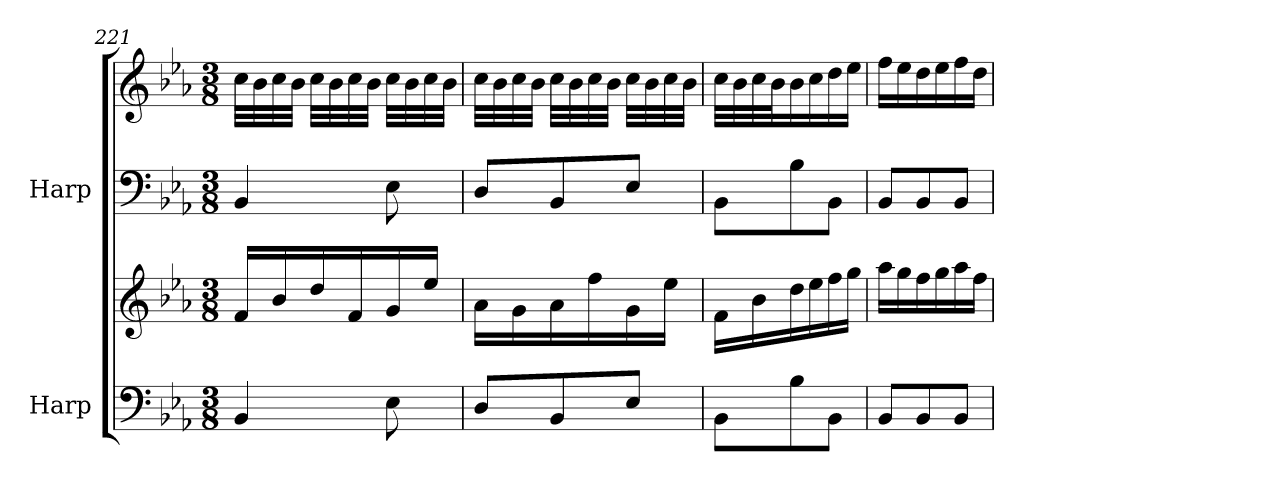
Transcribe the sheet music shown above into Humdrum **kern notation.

**kern	**kern	**kern	**kern
*part2	*part2	*part1	*part1
*staff4	*staff3	*staff2	*staff1
*I"Harp	*	*I"Harp	*
*I'Hp	*	*I'Hp	*
*clefF4	*clefG2	*clefF4	*clefG2
*k[b-e-a-]	*k[b-e-a-]	*k[b-e-a-]	*k[b-e-a-]
*M3/8	*M3/8	*M3/8	*M3/8
=221	=221	=221	=221
4BB-/	16f/LL	4BB-/	32cc\LLL
.	.	.	32b-\
.	16b-/	.	32cc\
.	.	.	32b-\JJJ
.	16dd/	.	32cc\LLL
.	.	.	32b-\
.	16f/	.	32cc\
.	.	.	32b-\JJJ
8E-\	16g/	8E-\	32cc\LLL
.	.	.	32b-\
.	16ee-/JJ	.	32cc\
.	.	.	32b-\JJJ
!!LO:PB:g=z
=222	=222	=222	=222
8D/L	16a-\LL	8D/L	32cc\LLL
.	.	.	32b-\
.	16g\	.	32cc\
.	.	.	32b-\JJJ
8BB-/	16a-\	8BB-/	32cc\LLL
.	.	.	32b-\
.	16ff\	.	32cc\
.	.	.	32b-\JJJ
8E-/J	16g\	8E-/J	32cc\LLL
.	.	.	32b-\
.	16ee-\JJ	.	32cc\
.	.	.	32b-\JJJ
=223	=223	=223	=223
8BB-\L	16f\LL	8BB-\L	32cc\LLL
.	.	.	32b-\
.	16b-\	.	32cc\
.	.	.	32b-\J
8B-\	16dd\	8B-\	16b-\
.	16ee-\	.	16cc\
8BB-\J	16ff\	8BB-\J	16dd\
.	16gg\JJ	.	16ee-\JJ
=224	=224	=224	=224
8BB-/L	16aa-\LL	8BB-/L	16ff\LL
.	16gg\	.	16ee-\
8BB-/	16ff\	8BB-/	16dd\
.	16gg\	.	16ee-\
8BB-/J	16aa-\	8BB-/J	16ff\
.	16ff\JJ	.	16dd\JJ
=	=	=	=
*-	*-	*-	*-
